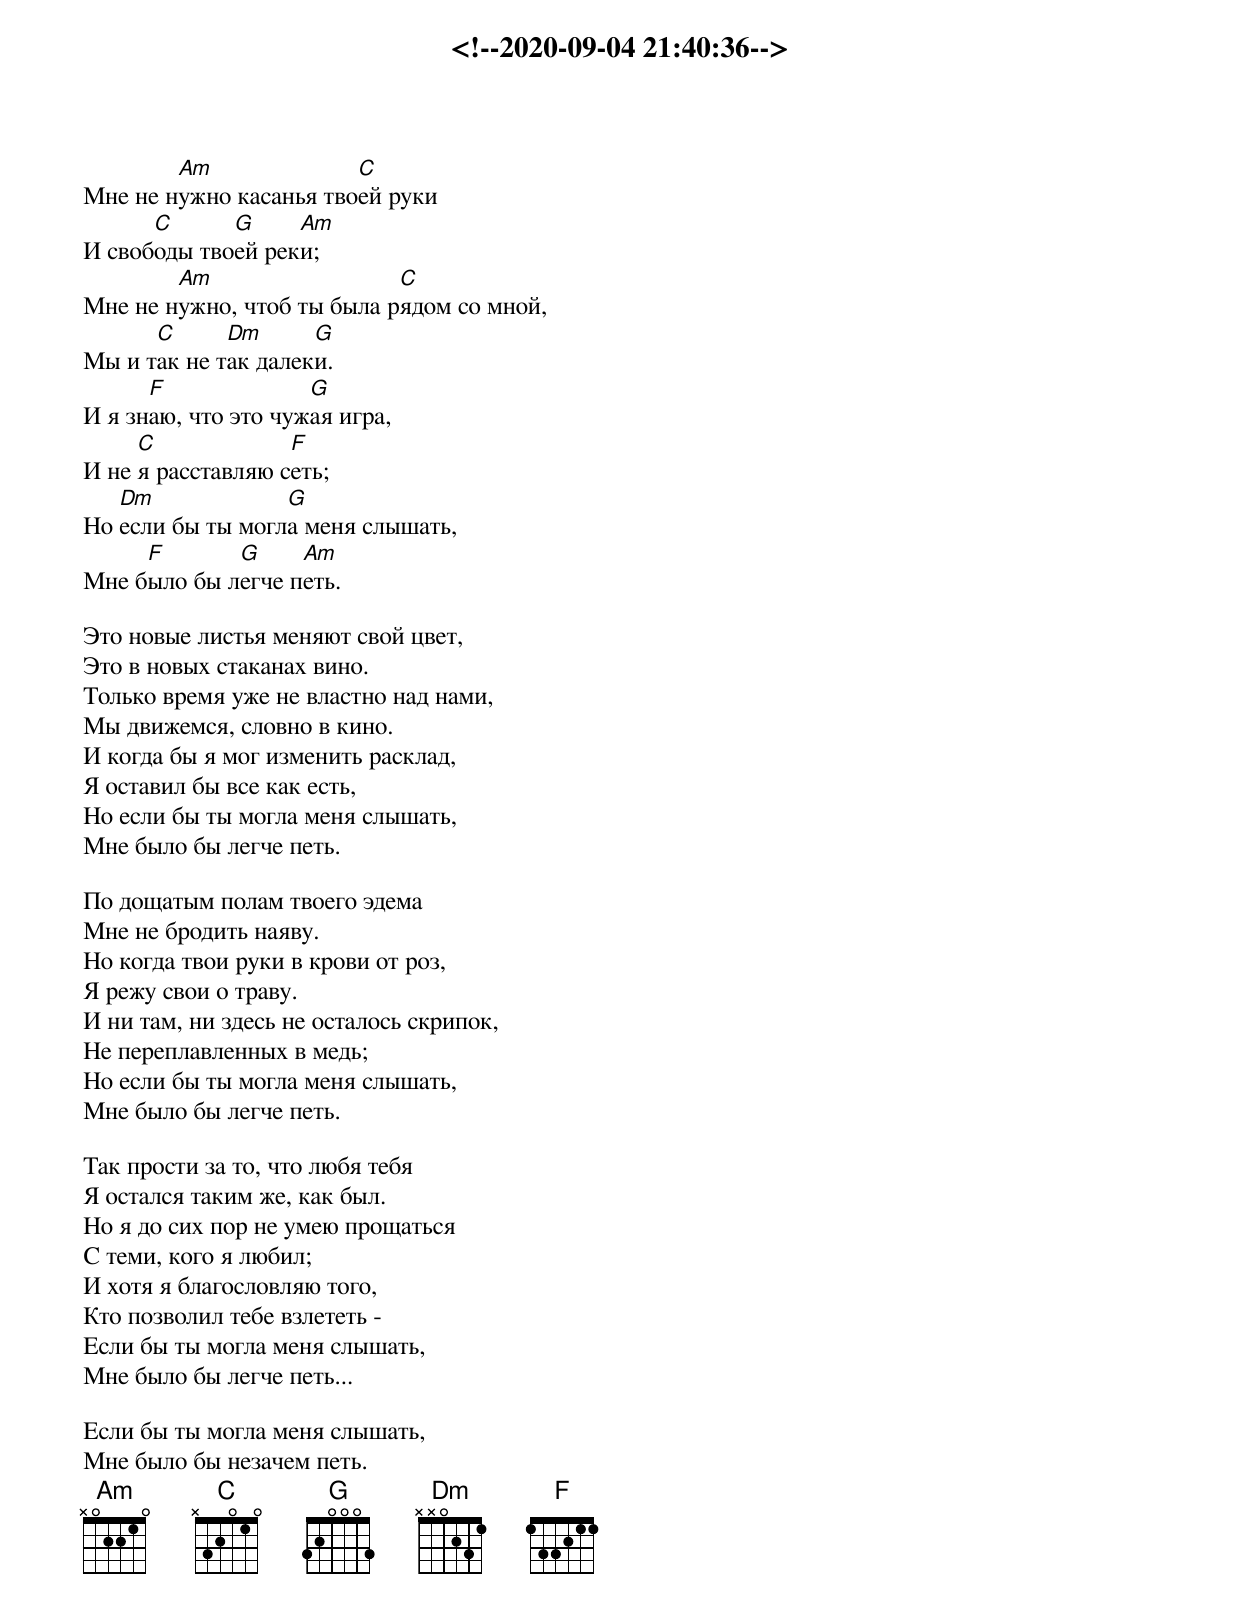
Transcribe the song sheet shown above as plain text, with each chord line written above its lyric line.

<!--2020-09-04 21:40:36-->
        Am              C
Мне не нужно касанья твоей руки
      C      G     Am
И свободы твоей реки;
        Am                  C
Мне не нужно, чтоб ты была рядом со мной,
      C      Dm      G
Мы и так не так далеки.
      F              G
И я знаю, что это чужая игра,
     C             F
И не я расставляю сеть;
   Dm             G
Но если бы ты могла меня слышать,
     F       G     Am
Мне было бы легче петь.

Это новые листья меняют свой цвет,
Это в новых стаканах вино.
Только время уже не властно над нами,
Мы движемся, словно в кино.
И когда бы я мог изменить расклад,
Я оставил бы все как есть,
Но если бы ты могла меня слышать,
Мне было бы легче петь.

По дощатым полам твоего эдема
Мне не бродить наяву.
Но когда твои руки в крови от роз,
Я режу свои о траву.
И ни там, ни здесь не осталось скрипок,
Не переплавленных в медь;
Но если бы ты могла меня слышать,
Мне было бы легче петь.

Так прости за то, что любя тебя
Я остался таким же, как был.
Но я до сих пор не умею прощаться
С теми, кого я любил;
И хотя я благословляю того,
Кто позволил тебе взлететь -
Если бы ты могла меня слышать,
Мне было бы легче петь...

Если бы ты могла меня слышать,
Мне было бы незачем петь.
